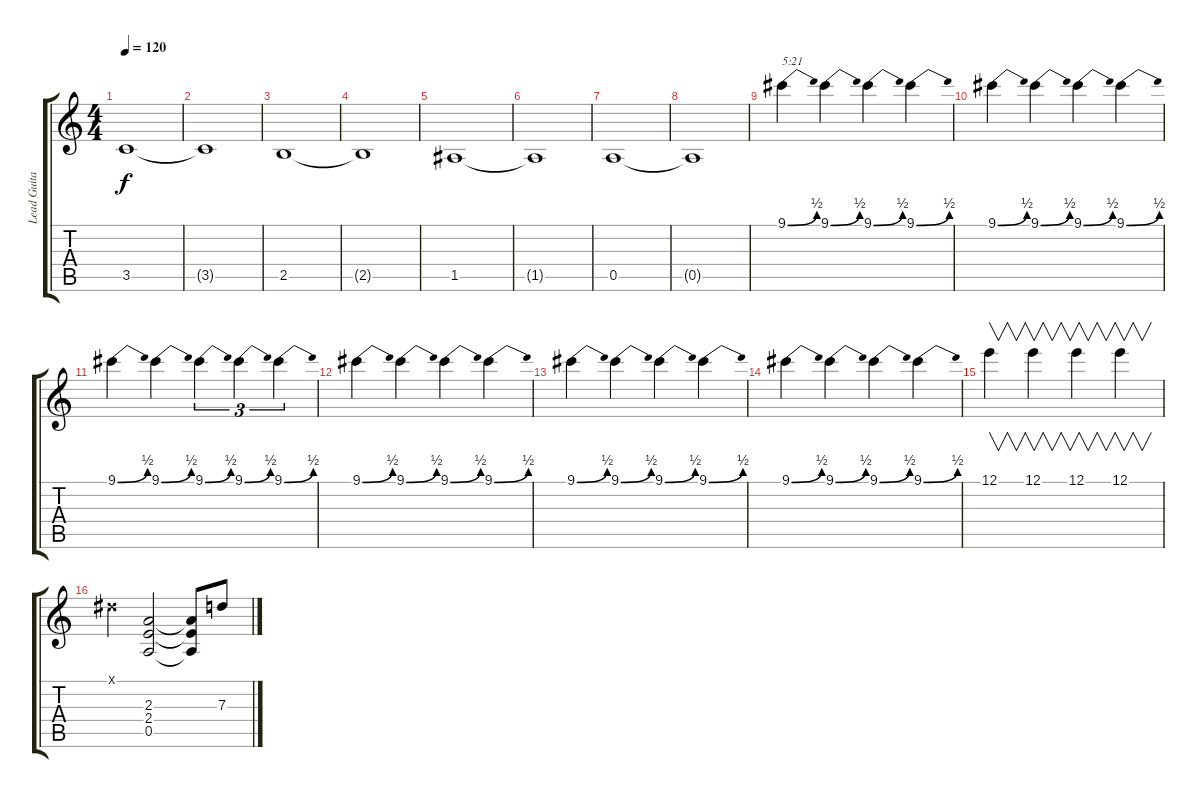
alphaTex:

\track ("Lead Guitar" "Lead Guita") {instrument overdrivenguitar}
\staff {score tabs}
\tuning (E4 B3 G3 D3 A2 E2) {hide}
\ts (4 4)
\tempo 120
\clef g2
\ks c
3.5.1{dy f} |
3.5{t}.1 |
2.5.1 |
2.5{t}.1 |
1.5.1 |
1.5{t}.1 |
0.5.1 |
0.5{t}.1 |
9.1{be (bend 0 0 60 2)}.4{txt "5:21"} 9.1{be (bend 0 0 60 2)}.4 9.1{be (bend 0 0 60 2)}.4 9.1{be (bend 0 0 60 2)}.4 |
9.1{be (bend 0 0 60 2)}.4 9.1{be (bend 0 0 60 2)}.4 9.1{be (bend 0 0 60 2)}.4 9.1{be (bend 0 0 60 2)}.4 |
9.1{be (bend 0 0 60 2)}.4 9.1{be (bend 0 0 60 2)}.4 9.1{be (bend 0 0 60 2)}.4{tu (3 2)} 9.1{be (bend 0 0 60 2)}.4{tu (3 2)} 9.1{be (bend 0 0 60 2)}.4{tu (3 2)} |
9.1{be (bend 0 0 60 2)}.4 9.1{be (bend 0 0 60 2)}.4 9.1{be (bend 0 0 60 2)}.4 9.1{be (bend 0 0 60 2)}.4 |
9.1{be (bend 0 0 60 2)}.4 9.1{be (bend 0 0 60 2)}.4 9.1{be (bend 0 0 60 2)}.4 9.1{be (bend 0 0 60 2)}.4 |
9.1{be (bend 0 0 60 2)}.4 9.1{be (bend 0 0 60 2)}.4 9.1{be (bend 0 0 60 2)}.4 9.1{be (bend 0 0 60 2)}.4 |
12.1.4{v} 12.1.4{v} 12.1.4{v} 12.1.4{v} |
-1.1{x}.4 (2.3 2.4 0.5).2 (2.3{t} 2.4{t} 0.5{t}).8 7.3.8
